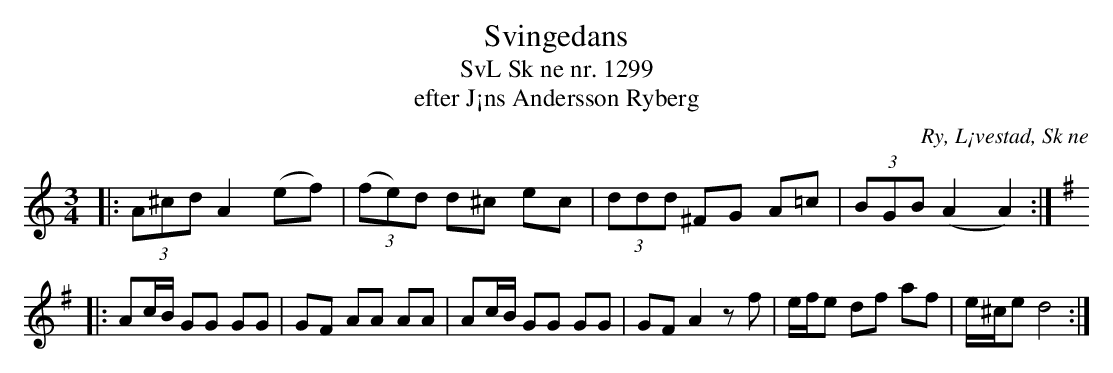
X:1
T:Svingedans
T:SvL Sk ne nr. 1299
T:efter J¡ns Andersson Ryberg
O:Ry, L¡vestad, Sk ne
M:3/4
L:1/16
K:C
|: (3A2^c2d2 A4 (e2f2) | (3(f2e2)d2 d2^c2 e2c2 | (3d2d2d2 ^F2G2 A2=c2 | (3B2G2B2 (A4 A4) :|
[K:Em]|: A2cB G2G2 G2G2 | G2F2 A2A2 A2A2 | A2cB G2G2 G2G2 | G2F2 A4 z2 f2 | efe2 d2f2 a2f2 | e^ce2 d8 :|
